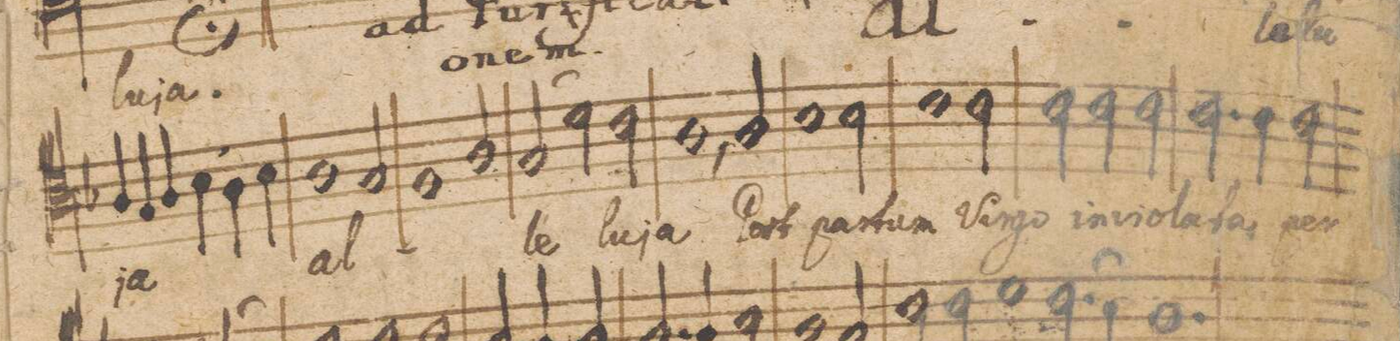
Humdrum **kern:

**kern	**text
*I"Tenor Primus	*
*clefC4	*
*k[b-]	*
*M3/2	*
4A/	-ja
4G/	.
4A/	.
4B-\	.
4A\	.
4B-\	.
=5	=5
1A	al-
2G/	.
=6	=6
1F	.
2A/	.
=7	=7
(2G/	-le-
2d\)	.
2c\	-lu-
=8	=8
1A,<	-ja
2A/	Post
=9	=9
1B-	par-
2B-\	-tum
=10	=10
1c	Vir-
2c\	-go
=11	=11
2c\	in-
2c\	-vi-
2c\	-o-
=12	=12
2.c\	-la-
4c\	-ta
2c\	per-
=13	=13
*-	*-
